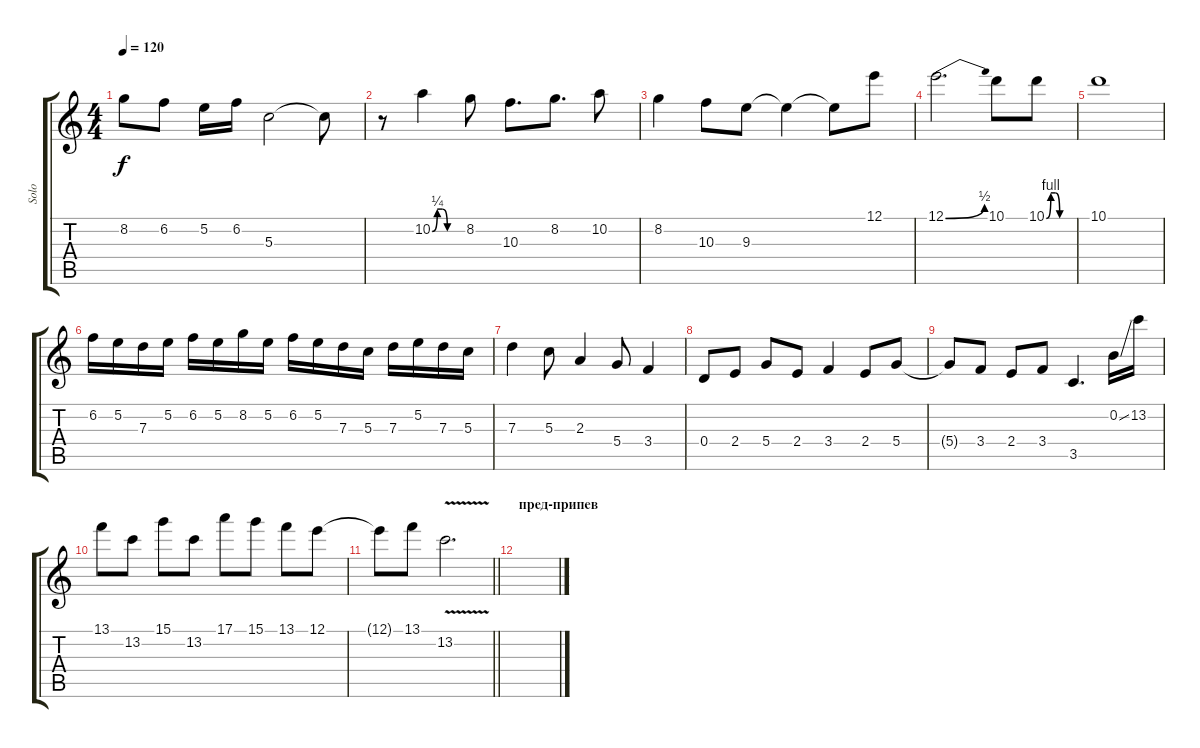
\track ("Solo" "Solo") {solo instrument overdrivenguitar}
\staff {score tabs}
\tuning (E4 B3 G3 D3 A2 E2) {hide}
\ts (4 4)
\tempo 120
\clef g2
\ks c
8.2{t}.8{dy f} 6.2.8 5.2.16 6.2.16 5.3.2 5.3{t}.8 |
r.8 10.2{be (custom 0 0 10 1 20 1 30 0 60 0)}.4 8.2.8 10.3.8{d} 8.2.8{d} 10.2.8 |
8.2.4 10.3.8 9.3.8 9.3{t}.4 9.3{t}.8 12.1.8 |
12.1{be (bend 0 0 60 2)}.2{d} 10.1.8 10.1{be (custom 0 0 10 4 20 4 30 0 60 0)}.8 |
10.1.1 |
6.2.16 5.2.16 7.3.16 5.2.16 6.2.16 5.2.16 8.2.16 5.2.16 6.2.16 5.2.16 7.3.16 5.3.16 7.3.16 5.2.16 7.3.16 5.3.16 |
7.3.4 5.3.8 2.3.4 5.4.8 3.4.4 |
0.4.8 2.4.8 5.4.8 2.4.8 3.4.4 2.4.8 5.4.8 |
5.4{t}.8 3.4.8 2.4.8 3.4.8 3.5.4{d} 0.2{ss}.16 13.2.16 |
13.1.8 13.2.8 15.1.8 13.2.8 17.1.8 15.1.8 13.1.8 12.1.8 |
\barLineRight lightlight
12.1{t}.8 13.1.8 13.2{v}.2{d} |
\section ("" "пред-припев")
